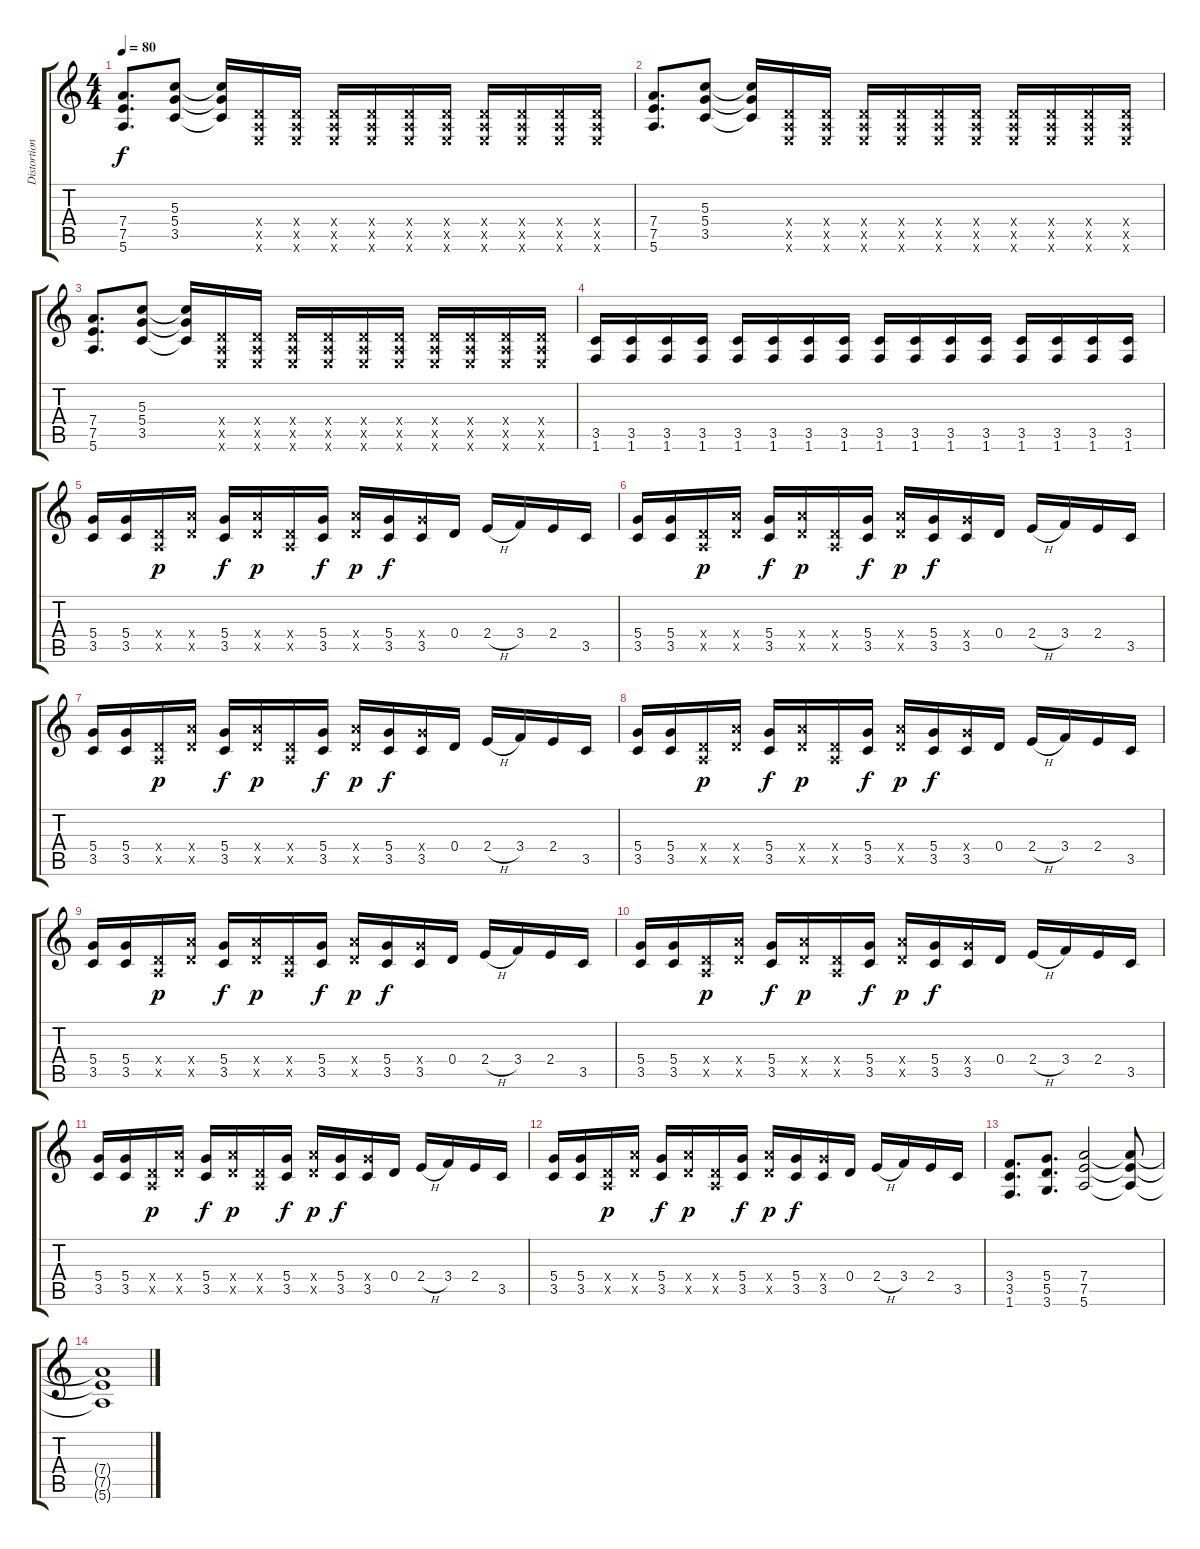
\track ("Distortion" "Distortion") {instrument overdrivenguitar}
\staff {score tabs}
\tuning (E4 B3 G3 D3 A2 E2) {hide}
\ts (4 4)
\tempo 80
\clef g2
\ks c
(7.4 7.5 5.6).8{d dy f volume 11} (5.3 5.4 3.5).8 (5.3{t} 5.4{t} 3.5{t}).16 (0.4{x} 0.5{x} 0.6{x}).16 (0.4{x} 0.5{x} 0.6{x}).16 (0.4{x} 0.5{x} 0.6{x}).16 (0.4{x} 0.5{x} 0.6{x}).16 (0.4{x} 0.5{x} 0.6{x}).16 (0.4{x} 0.5{x} 0.6{x}).16 (0.4{x} 0.5{x} 0.6{x}).16 (0.4{x} 0.5{x} 0.6{x}).16 (0.4{x} 0.5{x} 0.6{x}).16 (0.4{x} 0.5{x} 0.6{x}).16 |
(7.4 7.5 5.6).8{d volume 11} (5.3 5.4 3.5).8 (5.3{t} 5.4{t} 3.5{t}).16 (0.4{x} 0.5{x} 0.6{x}).16 (0.4{x} 0.5{x} 0.6{x}).16 (0.4{x} 0.5{x} 0.6{x}).16 (0.4{x} 0.5{x} 0.6{x}).16 (0.4{x} 0.5{x} 0.6{x}).16 (0.4{x} 0.5{x} 0.6{x}).16 (0.4{x} 0.5{x} 0.6{x}).16 (0.4{x} 0.5{x} 0.6{x}).16 (0.4{x} 0.5{x} 0.6{x}).16 (0.4{x} 0.5{x} 0.6{x}).16 |
(7.4 7.5 5.6).8{d volume 11} (5.3 5.4 3.5).8 (5.3{t} 5.4{t} 3.5{t}).16 (0.4{x} 0.5{x} 0.6{x}).16 (0.4{x} 0.5{x} 0.6{x}).16 (0.4{x} 0.5{x} 0.6{x}).16 (0.4{x} 0.5{x} 0.6{x}).16 (0.4{x} 0.5{x} 0.6{x}).16 (0.4{x} 0.5{x} 0.6{x}).16 (0.4{x} 0.5{x} 0.6{x}).16 (0.4{x} 0.5{x} 0.6{x}).16 (0.4{x} 0.5{x} 0.6{x}).16 (0.4{x} 0.5{x} 0.6{x}).16 |
(3.5 1.6).16 (3.5 1.6).16 (3.5 1.6).16 (3.5 1.6).16 (3.5 1.6).16 (3.5 1.6).16 (3.5 1.6).16 (3.5 1.6).16 (3.5 1.6).16 (3.5 1.6).16 (3.5 1.6).16 (3.5 1.6).16 (3.5 1.6).16 (3.5 1.6).16 (3.5 1.6).16 (3.5 1.6).16 |
(5.4 3.5).16{volume 10} (5.4 3.5).16 (0.4{x} 0.5{x}).16{dy p} (7.4{x} 5.5{x}).16 (5.4 3.5).16{dy f} (7.4{x} 5.5{x}).16{dy p} (0.4{x} 0.5{x}).16 (5.4 3.5).16{dy f} (7.4{x} 5.5{x}).16{dy p} (5.4 3.5).16{dy f} (5.4{x} 3.5).16 0.4.16 2.4{h}.16 3.4.16 2.4.16 3.5.16 |
(5.4 3.5).16 (5.4 3.5).16 (0.4{x} 0.5{x}).16{dy p} (7.4{x} 5.5{x}).16 (5.4 3.5).16{dy f} (7.4{x} 5.5{x}).16{dy p} (0.4{x} 0.5{x}).16 (5.4 3.5).16{dy f} (7.4{x} 5.5{x}).16{dy p} (5.4 3.5).16{dy f} (5.4{x} 3.5).16 0.4.16 2.4{h}.16 3.4.16 2.4.16 3.5.16 |
(5.4 3.5).16 (5.4 3.5).16 (0.4{x} 0.5{x}).16{dy p} (7.4{x} 5.5{x}).16 (5.4 3.5).16{dy f} (7.4{x} 5.5{x}).16{dy p} (0.4{x} 0.5{x}).16 (5.4 3.5).16{dy f} (7.4{x} 5.5{x}).16{dy p} (5.4 3.5).16{dy f} (5.4{x} 3.5).16 0.4.16 2.4{h}.16 3.4.16 2.4.16 3.5.16 |
(5.4 3.5).16 (5.4 3.5).16 (0.4{x} 0.5{x}).16{dy p} (7.4{x} 5.5{x}).16 (5.4 3.5).16{dy f} (7.4{x} 5.5{x}).16{dy p} (0.4{x} 0.5{x}).16 (5.4 3.5).16{dy f} (7.4{x} 5.5{x}).16{dy p} (5.4 3.5).16{dy f} (5.4{x} 3.5).16 0.4.16 2.4{h}.16 3.4.16 2.4.16 3.5.16 |
(5.4 3.5).16 (5.4 3.5).16 (0.4{x} 0.5{x}).16{dy p} (7.4{x} 5.5{x}).16 (5.4 3.5).16{dy f} (7.4{x} 5.5{x}).16{dy p} (0.4{x} 0.5{x}).16 (5.4 3.5).16{dy f} (7.4{x} 5.5{x}).16{dy p} (5.4 3.5).16{dy f} (5.4{x} 3.5).16 0.4.16 2.4{h}.16 3.4.16 2.4.16 3.5.16 |
(5.4 3.5).16 (5.4 3.5).16 (0.4{x} 0.5{x}).16{dy p} (7.4{x} 5.5{x}).16 (5.4 3.5).16{dy f} (7.4{x} 5.5{x}).16{dy p} (0.4{x} 0.5{x}).16 (5.4 3.5).16{dy f} (7.4{x} 5.5{x}).16{dy p} (5.4 3.5).16{dy f} (5.4{x} 3.5).16 0.4.16 2.4{h}.16 3.4.16 2.4.16 3.5.16 |
(5.4 3.5).16 (5.4 3.5).16 (0.4{x} 0.5{x}).16{dy p} (7.4{x} 5.5{x}).16 (5.4 3.5).16{dy f} (7.4{x} 5.5{x}).16{dy p} (0.4{x} 0.5{x}).16 (5.4 3.5).16{dy f} (7.4{x} 5.5{x}).16{dy p} (5.4 3.5).16{dy f} (5.4{x} 3.5).16 0.4.16 2.4{h}.16 3.4.16 2.4.16 3.5.16 |
(5.4 3.5).16 (5.4 3.5).16 (0.4{x} 0.5{x}).16{dy p} (7.4{x} 5.5{x}).16 (5.4 3.5).16{dy f} (7.4{x} 5.5{x}).16{dy p} (0.4{x} 0.5{x}).16 (5.4 3.5).16{dy f} (7.4{x} 5.5{x}).16{dy p} (5.4 3.5).16{dy f} (5.4{x} 3.5).16 0.4.16 2.4{h}.16 3.4.16 2.4.16 3.5.16 |
(3.4 3.5 1.6).8{d} (5.4 5.5 3.6).8{d} (7.4 7.5 5.6).2{volume 0} (7.4{t} 7.5{t} 5.6{t}).8 |
(7.4{t} 7.5{t} 5.6{t}).1
